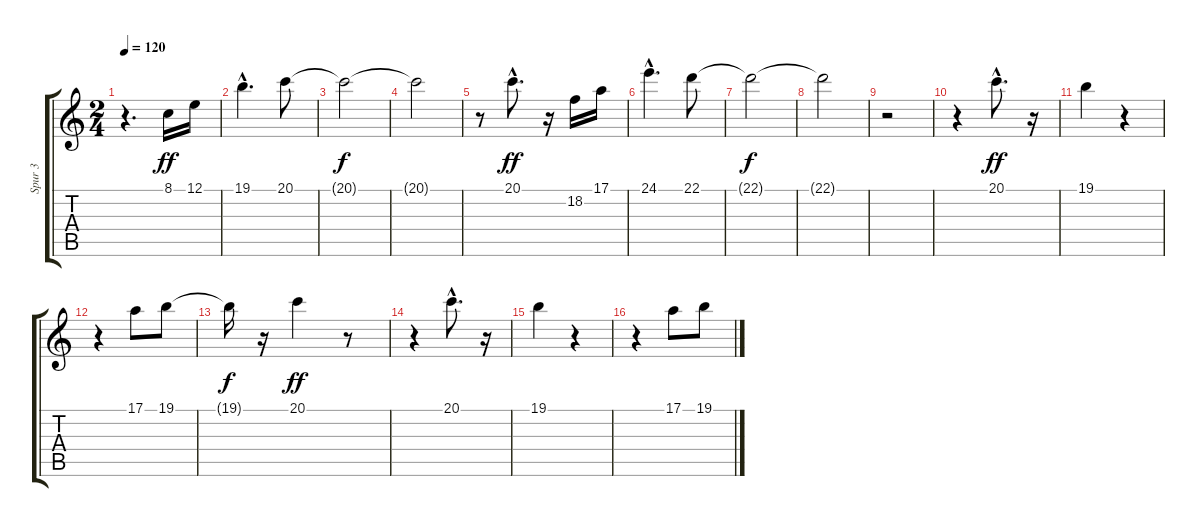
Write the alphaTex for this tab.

\track ("Spur 3" "Spur 3") {instrument acousticgrandpiano}
\staff {score tabs}
\tuning (E4 B3 G3 D3 A2 E2) {hide}
\ts (2 4)
\tempo 120
\clef g2
\ks c
r.4{d dy f} 8.1.16{dy ff} 12.1.16 |
19.1{hac}.4{d} 20.1.8 |
20.1{t}.2{dy f} |
20.1{t}.2 |
r.8 20.1{hac}.8{d dy ff} r.16 18.2.16 17.1.16 |
24.1{hac}.4{d} 22.1.8 |
22.1{t}.2{dy f} |
22.1{t}.2 |
r.2 |
r.4 20.1{hac}.8{d dy ff} r.16 |
19.1.4 r.4 |
r.4 17.1.8 19.1.8 |
19.1{t}.16{dy f} r.16 20.1.4{dy ff} r.8 |
r.4 20.1{hac}.8{d} r.16 |
19.1.4 r.4 |
r.4 17.1.8 19.1.8
